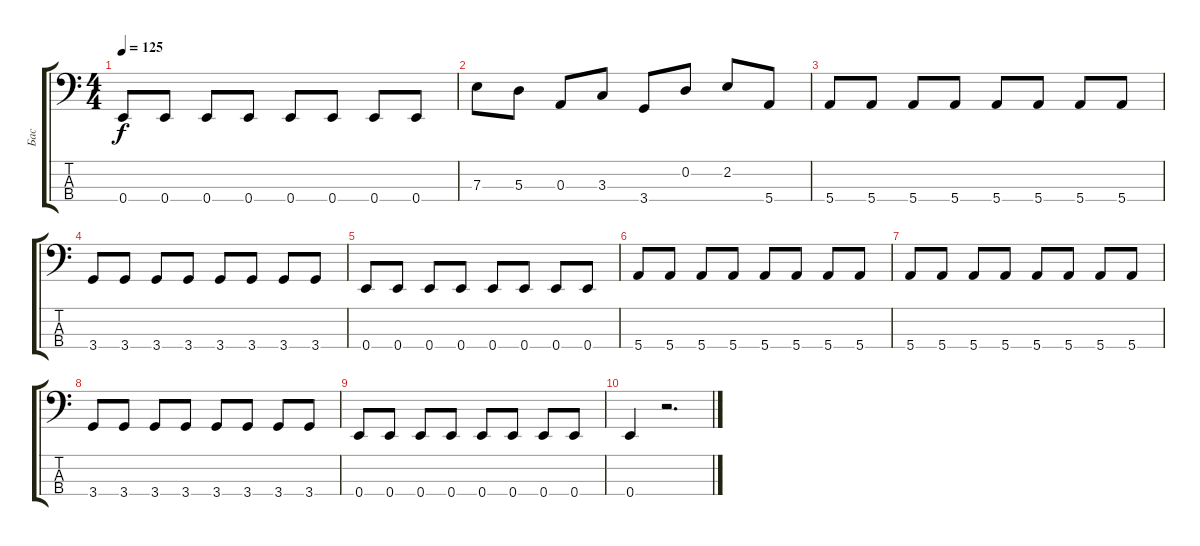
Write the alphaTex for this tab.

\track ("Бас" "Бас") {instrument synthbass1}
\staff {score tabs}
\tuning (G2 D2 A1 E1) {hide}
\ts (4 4)
\tempo 125
\clef f4
\ks c
0.4.8{dy f} 0.4.8 0.4.8 0.4.8 0.4.8 0.4.8 0.4.8 0.4.8 |
7.3.8 5.3.8 0.3.8 3.3.8 3.4.8 0.2.8 2.2.8 5.4.8 |
5.4.8 5.4.8 5.4.8 5.4.8 5.4.8 5.4.8 5.4.8 5.4.8 |
3.4.8 3.4.8 3.4.8 3.4.8 3.4.8 3.4.8 3.4.8 3.4.8 |
0.4.8 0.4.8 0.4.8 0.4.8 0.4.8 0.4.8 0.4.8 0.4.8 |
5.4.8 5.4.8 5.4.8 5.4.8 5.4.8 5.4.8 5.4.8 5.4.8 |
5.4.8 5.4.8 5.4.8 5.4.8 5.4.8 5.4.8 5.4.8 5.4.8 |
3.4.8 3.4.8 3.4.8 3.4.8 3.4.8 3.4.8 3.4.8 3.4.8 |
0.4.8 0.4.8 0.4.8 0.4.8 0.4.8 0.4.8 0.4.8 0.4.8 |
0.4.4 r.2{d}
